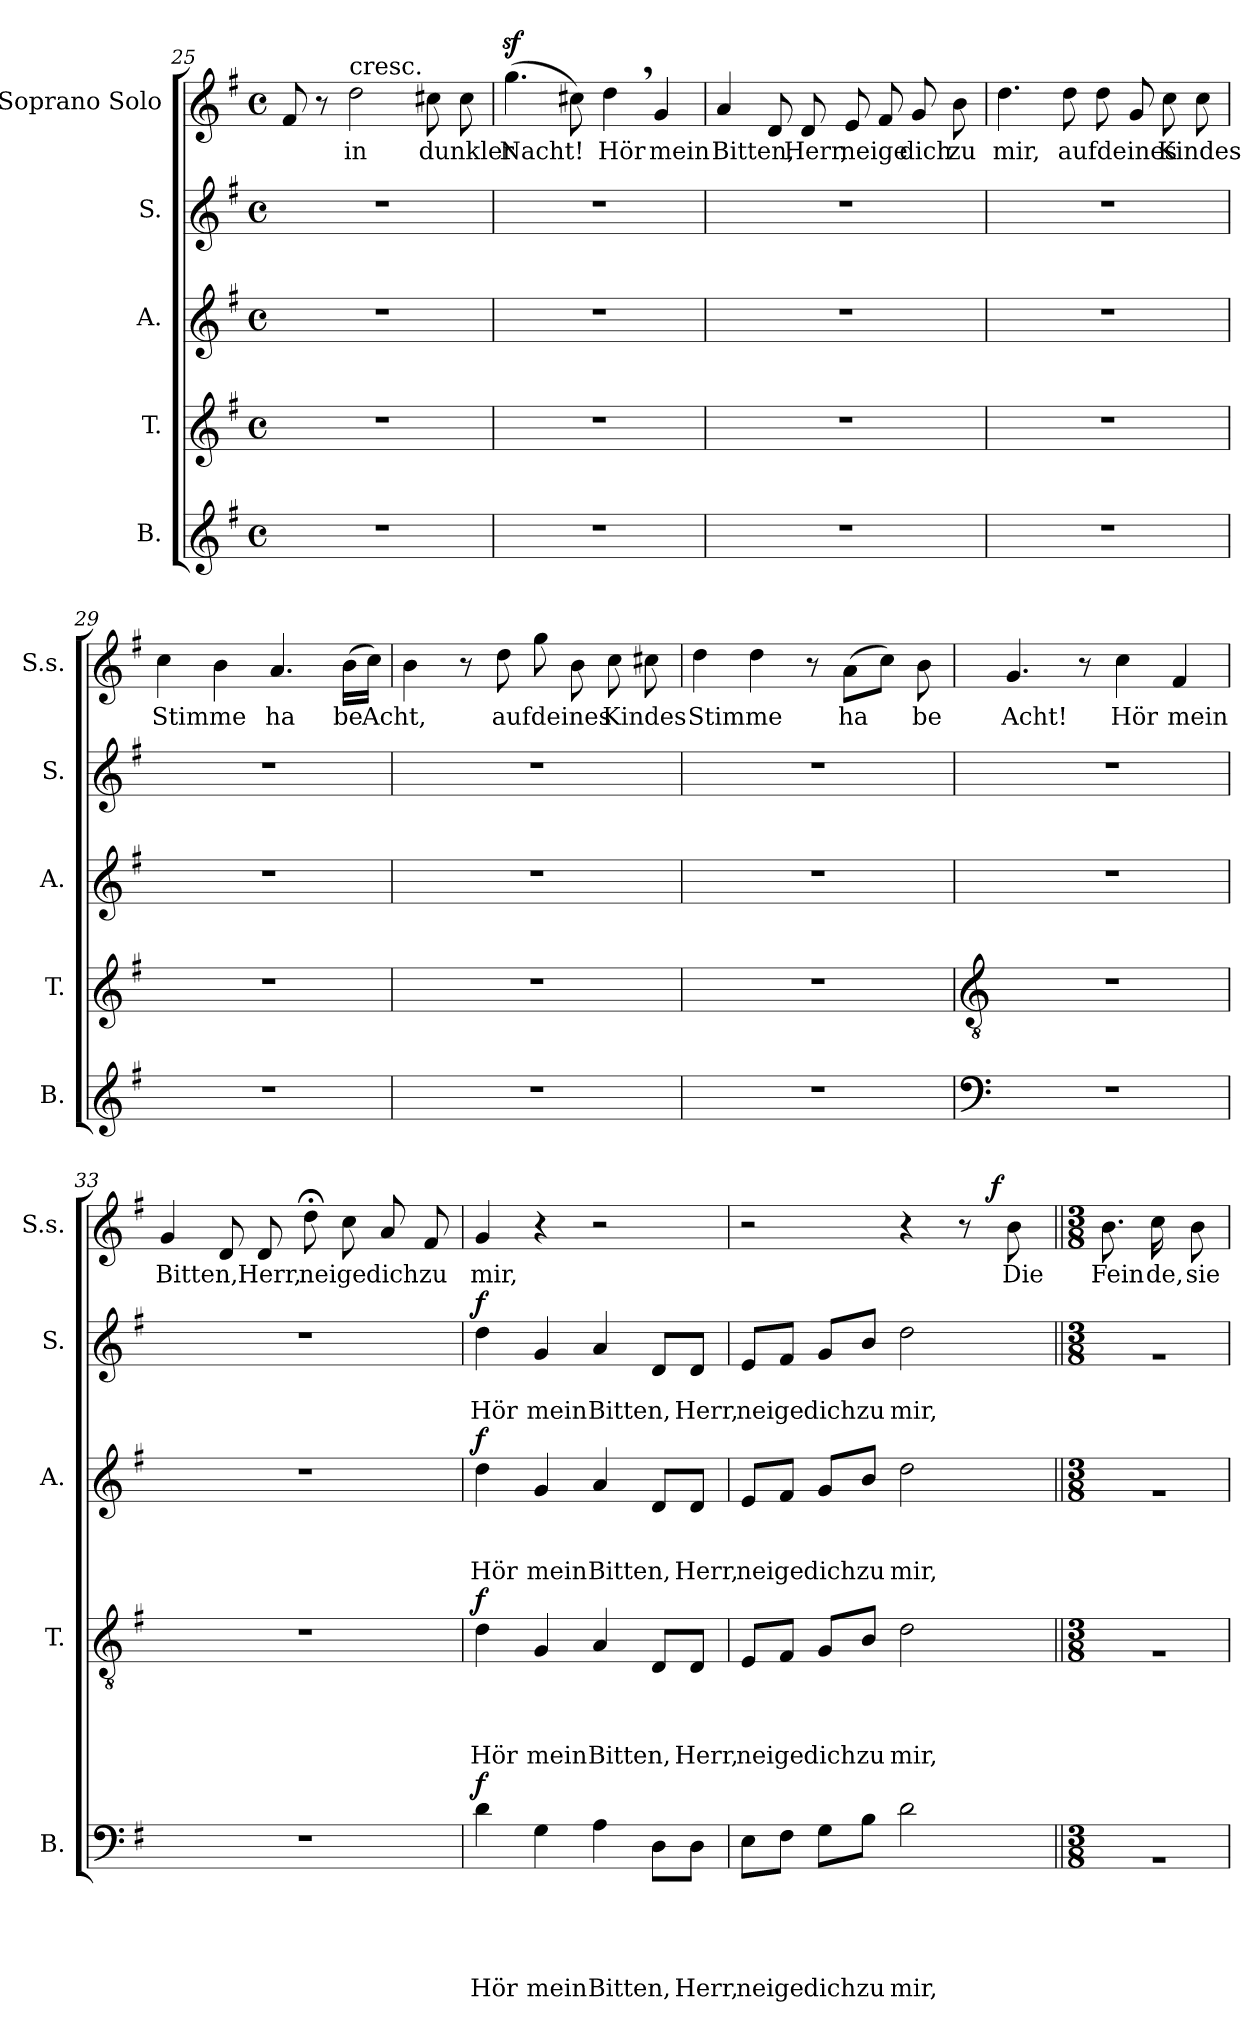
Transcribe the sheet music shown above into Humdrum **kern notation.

**kern	**text	**text	**text	**text	**text	**dynam	**kern	**text	**text	**text	**text	**dynam	**kern	**text	**text	**text	**dynam	**kern	**text	**text	**dynam	**kern	**text	**dynam
*part5	*part5	*part5	*part5	*part5	*part5	*part5	*part4	*part4	*part4	*part4	*part4	*part4	*part3	*part3	*part3	*part3	*part3	*part2	*part2	*part2	*part2	*part1	*part1	*part1
*staff5	*staff5	*staff5	*staff5	*staff5	*staff5	*staff5	*staff4	*staff4	*staff4	*staff4	*staff4	*staff4	*staff3	*staff3	*staff3	*staff3	*staff3	*staff2	*staff2	*staff2	*staff2	*staff1	*staff1	*staff1
*I"B.	*	*	*	*	*	*	*I"T.	*	*	*	*	*	*I"A.	*	*	*	*	*I"S.	*	*	*	*I"Soprano Solo	*	*
*I'B.	*	*	*	*	*	*	*I'T.	*	*	*	*	*	*I'A.	*	*	*	*	*I'S.	*	*	*	*I'S.s.	*	*
*clefG2	*	*	*	*	*	*	*clefG2	*	*	*	*	*	*clefG2	*	*	*	*	*clefG2	*	*	*	*clefG2	*	*
*k[f#]	*	*	*	*	*	*	*k[f#]	*	*	*	*	*	*k[f#]	*	*	*	*	*k[f#]	*	*	*	*k[f#]	*	*
*G:	*	*	*	*	*	*	*G:	*	*	*	*	*	*G:	*	*	*	*	*G:	*	*	*	*G:	*	*
*M4/4	*	*	*	*	*	*	*M4/4	*	*	*	*	*	*M4/4	*	*	*	*	*M4/4	*	*	*	*M4/4	*	*
*met(c)	*	*	*	*	*	*	*met(c)	*	*	*	*	*	*met(c)	*	*	*	*	*met(c)	*	*	*	*met(c)	*	*
=25	=25	=25	=25	=25	=25	=25	=25	=25	=25	=25	=25	=25	=25	=25	=25	=25	=25	=25	=25	=25	=25	=25	=25	=25
1r	.	.	.	.	.	.	1r	.	.	.	.	.	1r	.	.	.	.	1r	.	.	.	8f#/	.	.
.	.	.	.	.	.	.	.	.	.	.	.	.	.	.	.	.	.	.	.	.	.	8r	.	.
!	!	!	!	!	!	!	!	!	!	!	!	!	!	!	!	!	!	!	!	!	!	!LO:TX:a:t=cresc.	!	!
!	!	!	!	!	!	!	!	!	!	!	!	!	!	!	!	!	!	!	!	!	!	!	!LO:LY:b	!
.	.	.	.	.	.	.	.	.	.	.	.	.	.	.	.	.	.	.	.	.	.	2dd\	in	.
!	!	!	!	!	!	!	!	!	!	!	!	!	!	!	!	!	!	!	!	!	!	!	!LO:LY:b	!
.	.	.	.	.	.	.	.	.	.	.	.	.	.	.	.	.	.	.	.	.	.	8cc#X\	dunkler	.
.	.	.	.	.	.	.	.	.	.	.	.	.	.	.	.	.	.	.	.	.	.	8cc#\	.	.
=26	=26	=26	=26	=26	=26	=26	=26	=26	=26	=26	=26	=26	=26	=26	=26	=26	=26	=26	=26	=26	=26	=26	=26	=26
!	!	!	!	!	!	!	!	!	!	!	!	!	!	!	!	!	!	!	!	!	!	!	!LO:LY:b	!
1r	.	.	.	.	.	.	1r	.	.	.	.	.	1r	.	.	.	.	1r	.	.	.	(>4.ggz>\	Nacht!	.
.	.	.	.	.	.	.	.	.	.	.	.	.	.	.	.	.	.	.	.	.	.	8cc#X\)	.	.
!	!	!	!	!	!	!	!	!	!	!	!	!	!	!	!	!	!	!	!	!	!	!	!LO:LY:b	!
.	.	.	.	.	.	.	.	.	.	.	.	.	.	.	.	.	.	.	.	.	.	4dd,>\	Hör	.
!	!	!	!	!	!	!	!	!	!	!	!	!	!	!	!	!	!	!	!	!	!	!	!LO:LY:b	!
.	.	.	.	.	.	.	.	.	.	.	.	.	.	.	.	.	.	.	.	.	.	4g/	mein	.
!!LO:LB:g=z
=27	=27	=27	=27	=27	=27	=27	=27	=27	=27	=27	=27	=27	=27	=27	=27	=27	=27	=27	=27	=27	=27	=27	=27	=27
!	!	!	!	!	!	!	!	!	!	!	!	!	!	!	!	!	!	!	!	!	!	!	!LO:LY:b	!
1r	.	.	.	.	.	.	1r	.	.	.	.	.	1r	.	.	.	.	1r	.	.	.	4a/	Bitten,	.
.	.	.	.	.	.	.	.	.	.	.	.	.	.	.	.	.	.	.	.	.	.	8d/	.	.
!	!	!	!	!	!	!	!	!	!	!	!	!	!	!	!	!	!	!	!	!	!	!	!LO:LY:b	!
.	.	.	.	.	.	.	.	.	.	.	.	.	.	.	.	.	.	.	.	.	.	8d/	Herr,	.
!	!	!	!	!	!	!	!	!	!	!	!	!	!	!	!	!	!	!	!	!	!	!	!LO:LY:b	!
.	.	.	.	.	.	.	.	.	.	.	.	.	.	.	.	.	.	.	.	.	.	8e/	neige	.
.	.	.	.	.	.	.	.	.	.	.	.	.	.	.	.	.	.	.	.	.	.	8f#/	.	.
!	!	!	!	!	!	!	!	!	!	!	!	!	!	!	!	!	!	!	!	!	!	!	!LO:LY:b	!
.	.	.	.	.	.	.	.	.	.	.	.	.	.	.	.	.	.	.	.	.	.	8g/	dich	.
!	!	!	!	!	!	!	!	!	!	!	!	!	!	!	!	!	!	!	!	!	!	!	!LO:LY:b	!
.	.	.	.	.	.	.	.	.	.	.	.	.	.	.	.	.	.	.	.	.	.	8b\	zu	.
=28	=28	=28	=28	=28	=28	=28	=28	=28	=28	=28	=28	=28	=28	=28	=28	=28	=28	=28	=28	=28	=28	=28	=28	=28
!	!	!	!	!	!	!	!	!	!	!	!	!	!	!	!	!	!	!	!	!	!	!	!LO:LY:b	!
1r	.	.	.	.	.	.	1r	.	.	.	.	.	1r	.	.	.	.	1r	.	.	.	4.dd\	mir,	.
!	!	!	!	!	!	!	!	!	!	!	!	!	!	!	!	!	!	!	!	!	!	!	!LO:LY:b	!
.	.	.	.	.	.	.	.	.	.	.	.	.	.	.	.	.	.	.	.	.	.	8dd\	aufdeines	.
.	.	.	.	.	.	.	.	.	.	.	.	.	.	.	.	.	.	.	.	.	.	8dd\	.	.
.	.	.	.	.	.	.	.	.	.	.	.	.	.	.	.	.	.	.	.	.	.	8g/	.	.
!	!	!	!	!	!	!	!	!	!	!	!	!	!	!	!	!	!	!	!	!	!	!	!LO:LY:b	!
.	.	.	.	.	.	.	.	.	.	.	.	.	.	.	.	.	.	.	.	.	.	8cc\	Kindes	.
.	.	.	.	.	.	.	.	.	.	.	.	.	.	.	.	.	.	.	.	.	.	8cc\	.	.
=29	=29	=29	=29	=29	=29	=29	=29	=29	=29	=29	=29	=29	=29	=29	=29	=29	=29	=29	=29	=29	=29	=29	=29	=29
!	!	!	!	!	!	!	!	!	!	!	!	!	!	!	!	!	!	!	!	!	!	!	!LO:LY:b	!
1r	.	.	.	.	.	.	1r	.	.	.	.	.	1r	.	.	.	.	1r	.	.	.	4cc\	Stimme	.
.	.	.	.	.	.	.	.	.	.	.	.	.	.	.	.	.	.	.	.	.	.	4b\	.	.
!	!	!	!	!	!	!	!	!	!	!	!	!	!	!	!	!	!	!	!	!	!	!	!LO:LY:b	!
.	.	.	.	.	.	.	.	.	.	.	.	.	.	.	.	.	.	.	.	.	.	4.a/	ha	.
!	!	!	!	!	!	!	!	!	!	!	!	!	!	!	!	!	!	!	!	!	!	!	!LO:LY:b	!
.	.	.	.	.	.	.	.	.	.	.	.	.	.	.	.	.	.	.	.	.	.	(>16b\LL	be	.
!	!	!	!	!	!	!	!	!	!	!	!	!	!	!	!	!	!	!	!	!	!	!	!LO:LY:b	!
.	.	.	.	.	.	.	.	.	.	.	.	.	.	.	.	.	.	.	.	.	.	16cc\JJ)	Acht,	.
=30	=30	=30	=30	=30	=30	=30	=30	=30	=30	=30	=30	=30	=30	=30	=30	=30	=30	=30	=30	=30	=30	=30	=30	=30
1r	.	.	.	.	.	.	1r	.	.	.	.	.	1r	.	.	.	.	1r	.	.	.	4b\	.	.
.	.	.	.	.	.	.	.	.	.	.	.	.	.	.	.	.	.	.	.	.	.	8r	.	.
!	!	!	!	!	!	!	!	!	!	!	!	!	!	!	!	!	!	!	!	!	!	!	!LO:LY:b	!
.	.	.	.	.	.	.	.	.	.	.	.	.	.	.	.	.	.	.	.	.	.	8dd\	aufdeines	.
.	.	.	.	.	.	.	.	.	.	.	.	.	.	.	.	.	.	.	.	.	.	8gg\	.	.
.	.	.	.	.	.	.	.	.	.	.	.	.	.	.	.	.	.	.	.	.	.	8b\	.	.
!	!	!	!	!	!	!	!	!	!	!	!	!	!	!	!	!	!	!	!	!	!	!	!LO:LY:b	!
.	.	.	.	.	.	.	.	.	.	.	.	.	.	.	.	.	.	.	.	.	.	8cc\	Kindes	.
.	.	.	.	.	.	.	.	.	.	.	.	.	.	.	.	.	.	.	.	.	.	8cc#X\	.	.
=31	=31	=31	=31	=31	=31	=31	=31	=31	=31	=31	=31	=31	=31	=31	=31	=31	=31	=31	=31	=31	=31	=31	=31	=31
!	!	!	!	!	!	!	!	!	!	!	!	!	!	!	!	!	!	!	!	!	!	!	!LO:LY:b	!
1r	.	.	.	.	.	.	1r	.	.	.	.	.	1r	.	.	.	.	1r	.	.	.	4dd\	Stimme	.
.	.	.	.	.	.	.	.	.	.	.	.	.	.	.	.	.	.	.	.	.	.	4dd\	.	.
.	.	.	.	.	.	.	.	.	.	.	.	.	.	.	.	.	.	.	.	.	.	8r	.	.
!	!	!	!	!	!	!	!	!	!	!	!	!	!	!	!	!	!	!	!	!	!	!	!LO:LY:b	!
.	.	.	.	.	.	.	.	.	.	.	.	.	.	.	.	.	.	.	.	.	.	(>8a\L	ha	.
.	.	.	.	.	.	.	.	.	.	.	.	.	.	.	.	.	.	.	.	.	.	8cc\J)	.	.
!	!	!	!	!	!	!	!	!	!	!	!	!	!	!	!	!	!	!	!	!	!	!	!LO:LY:b	!
.	.	.	.	.	.	.	.	.	.	.	.	.	.	.	.	.	.	.	.	.	.	8b\	be	.
!!LO:LB:g=z
=32	=32	=32	=32	=32	=32	=32	=32	=32	=32	=32	=32	=32	=32	=32	=32	=32	=32	=32	=32	=32	=32	=32	=32	=32
*clefF4	*	*	*	*	*	*	*clefGv2	*	*	*	*	*	*	*	*	*	*	*	*	*	*	*	*	*
!	!	!	!	!	!	!	!	!	!	!	!	!	!	!	!	!	!	!	!	!	!	!	!LO:LY:b	!
1r	.	.	.	.	.	.	1r	.	.	.	.	.	1r	.	.	.	.	1r	.	.	.	4.g/	Acht!	.
.	.	.	.	.	.	.	.	.	.	.	.	.	.	.	.	.	.	.	.	.	.	8r	.	.
!	!	!	!	!	!	!	!	!	!	!	!	!	!	!	!	!	!	!	!	!	!	!	!LO:LY:b	!
.	.	.	.	.	.	.	.	.	.	.	.	.	.	.	.	.	.	.	.	.	.	4cc\	Hör	.
!	!	!	!	!	!	!	!	!	!	!	!	!	!	!	!	!	!	!	!	!	!	!	!LO:LY:b	!
.	.	.	.	.	.	.	.	.	.	.	.	.	.	.	.	.	.	.	.	.	.	4f#/	mein	.
=33	=33	=33	=33	=33	=33	=33	=33	=33	=33	=33	=33	=33	=33	=33	=33	=33	=33	=33	=33	=33	=33	=33	=33	=33
!	!	!	!	!	!	!	!	!	!	!	!	!	!	!	!	!	!	!	!	!	!	!	!LO:LY:b	!
1r	.	.	.	.	.	.	1r	.	.	.	.	.	1r	.	.	.	.	1r	.	.	.	4g/	Bitten,	.
.	.	.	.	.	.	.	.	.	.	.	.	.	.	.	.	.	.	.	.	.	.	8d/	.	.
!	!	!	!	!	!	!	!	!	!	!	!	!	!	!	!	!	!	!	!	!	!	!	!LO:LY:b	!
.	.	.	.	.	.	.	.	.	.	.	.	.	.	.	.	.	.	.	.	.	.	8d/	Herr,	.
!	!	!	!	!	!	!	!	!	!	!	!	!	!	!	!	!	!	!	!	!	!	!	!LO:LY:b	!
.	.	.	.	.	.	.	.	.	.	.	.	.	.	.	.	.	.	.	.	.	.	8dd;<\	neige	.
.	.	.	.	.	.	.	.	.	.	.	.	.	.	.	.	.	.	.	.	.	.	8cc\	.	.
!	!	!	!	!	!	!	!	!	!	!	!	!	!	!	!	!	!	!	!	!	!	!	!LO:LY:b	!
.	.	.	.	.	.	.	.	.	.	.	.	.	.	.	.	.	.	.	.	.	.	8a/	dich	.
!	!	!	!	!	!	!	!	!	!	!	!	!	!	!	!	!	!	!	!	!	!	!	!LO:LY:b	!
.	.	.	.	.	.	.	.	.	.	.	.	.	.	.	.	.	.	.	.	.	.	8f#/	zu	.
=34	=34	=34	=34	=34	=34	=34	=34	=34	=34	=34	=34	=34	=34	=34	=34	=34	=34	=34	=34	=34	=34	=34	=34	=34
!	!	!	!	!	!LO:LY:b	!LO:DY:a	!	!	!	!	!LO:LY:b	!LO:DY:a	!	!	!	!LO:LY:b	!LO:DY:a	!	!	!LO:LY:b	!LO:DY:a	!	!LO:LY:b	!
4d\	.	.	.	.	Hör	f	4d\	.	.	.	Hör	f	4dd\	.	.	Hör	f	4dd\	.	Hör	f	4g/	mir,	.
!	!	!	!	!	!LO:LY:b	!	!	!	!	!	!LO:LY:b	!	!	!	!	!LO:LY:b	!	!	!	!LO:LY:b	!	!	!	!
4G\	.	.	.	.	mein	.	4G/	.	.	.	mein	.	4g/	.	.	mein	.	4g/	.	mein	.	4r	.	.
!	!	!	!	!	!LO:LY:b	!	!	!	!	!	!LO:LY:b	!	!	!	!	!LO:LY:b	!	!	!	!LO:LY:b	!	!	!	!
4A\	.	.	.	.	Bitten,	.	4A/	.	.	.	Bitten,	.	4a/	.	.	Bitten,	.	4a/	.	Bitten,	.	2r	.	.
8D\L	.	.	.	.	.	.	8D/L	.	.	.	.	.	8d/L	.	.	.	.	8d/L	.	.	.	.	.	.
!	!	!	!	!	!LO:LY:b	!	!	!	!	!	!LO:LY:b	!	!	!	!	!LO:LY:b	!	!	!	!LO:LY:b	!	!	!	!
8D\J	.	.	.	.	Herr,	.	8D/J	.	.	.	Herr,	.	8d/J	.	.	Herr,	.	8d/J	.	Herr,	.	.	.	.
=35	=35	=35	=35	=35	=35	=35	=35	=35	=35	=35	=35	=35	=35	=35	=35	=35	=35	=35	=35	=35	=35	=35	=35	=35
!	!	!	!	!	!LO:LY:b	!	!	!	!	!	!LO:LY:b	!	!	!	!	!LO:LY:b	!	!	!	!LO:LY:b	!	!	!	!
*	*	*	*	*	*	*	*	*	*	*	*	*	*	*	*	*	*	*	*	*	*	*^	*	*
8E\L	.	.	.	.	neige	.	8E/L	.	.	.	neige	.	8e/L	.	.	neige	.	8e/L	.	neige	.	2r	2ryy	.	.
8F#\J	.	.	.	.	.	.	8F#/J	.	.	.	.	.	8f#/J	.	.	.	.	8f#/J	.	.	.	.	.	.	.
!	!	!	!	!	!LO:LY:b	!	!	!	!	!	!LO:LY:b	!	!	!	!	!LO:LY:b	!	!	!	!LO:LY:b	!	!	!	!	!
8G\L	.	.	.	.	dich	.	8G/L	.	.	.	dich	.	8g/L	.	.	dich	.	8g/L	.	dich	.	.	.	.	.
!	!	!	!	!	!LO:LY:b	!	!	!	!	!	!LO:LY:b	!	!	!	!	!LO:LY:b	!	!	!	!LO:LY:b	!	!	!	!	!
8B\J	.	.	.	.	zu	.	8B/J	.	.	.	zu	.	8b/J	.	.	zu	.	8b/J	.	zu	.	.	.	.	.
!	!	!	!	!	!LO:LY:b	!	!	!	!	!	!LO:LY:b	!	!	!	!	!LO:LY:b	!	!	!	!LO:LY:b	!	!	!	!	!
2d\	.	.	.	.	mir,	.	2d\	.	.	.	mir,	.	2dd\	.	.	mir,	.	2dd\	.	mir,	.	4r	4ryy	.	.
.	.	.	.	.	.	.	.	.	.	.	.	.	.	.	.	.	.	.	.	.	.	8r	16.ryy	.	.
!	!	!	!	!	!	!	!	!	!	!	!	!	!	!	!	!	!	!	!	!	!	!	!	!	!LO:DY:a
.	.	.	.	.	.	.	.	.	.	.	.	.	.	.	.	.	.	.	.	.	.	.	8ryy	.	f
!	!	!	!	!	!	!	!	!	!	!	!	!	!	!	!	!	!	!	!	!	!	!	!	!LO:LY:b	!
.	.	.	.	.	.	.	.	.	.	.	.	.	.	.	.	.	.	.	.	.	.	8b\	.	Die	.
.	.	.	.	.	.	.	.	.	.	.	.	.	.	.	.	.	.	.	.	.	.	.	32ryy	.	.
*	*	*	*	*	*	*	*	*	*	*	*	*	*	*	*	*	*	*	*	*	*	*v	*v	*	*
=36||	=36||	=36||	=36||	=36||	=36||	=36||	=36||	=36||	=36||	=36||	=36||	=36||	=36||	=36||	=36||	=36||	=36||	=36||	=36||	=36||	=36||	=36||	=36||	=36||
*M3/8	*	*	*	*	*	*	*M3/8	*	*	*	*	*	*M3/8	*	*	*	*	*M3/8	*	*	*	*M3/8	*	*
*	*	*	*	*	*	*	*	*	*	*	*	*	*	*	*	*	*	*	*	*	*	*^	*	*
!	!	!	!	!	!	!	!	!	!	!	!	!	!	!	!	!	!	!	!	!	!	!LO:TX:a:B:t=Allegro Moderato	!	!	!
!LO:N:vis=1	!	!	!	!	!	!	!LO:N:vis=1	!	!	!	!	!	!LO:N:vis=1	!	!	!	!	!LO:N:vis=1	!	!	!	!	!	!LO:LY:b	!
*	*	*	*	*	*	*	*	*	*	*	*	*	*	*	*	*	*	*	*	*	*	*v	*v	*	*
4.rC	.	.	.	.	.	.	4.rA	.	.	.	.	.	4.ra	.	.	.	.	4.ra	.	.	.	8.b\	Fein	.
!	!	!	!	!	!	!	!	!	!	!	!	!	!	!	!	!	!	!	!	!	!	!	!LO:LY:b	!
.	.	.	.	.	.	.	.	.	.	.	.	.	.	.	.	.	.	.	.	.	.	16cc\	de,	.
!	!	!	!	!	!	!	!	!	!	!	!	!	!	!	!	!	!	!	!	!	!	!	!LO:LY:b	!
.	.	.	.	.	.	.	.	.	.	.	.	.	.	.	.	.	.	.	.	.	.	8b\	sie	.
=	=	=	=	=	=	=	=	=	=	=	=	=	=	=	=	=	=	=	=	=	=	=	=	=
*-	*-	*-	*-	*-	*-	*-	*-	*-	*-	*-	*-	*-	*-	*-	*-	*-	*-	*-	*-	*-	*-	*-	*-	*-
